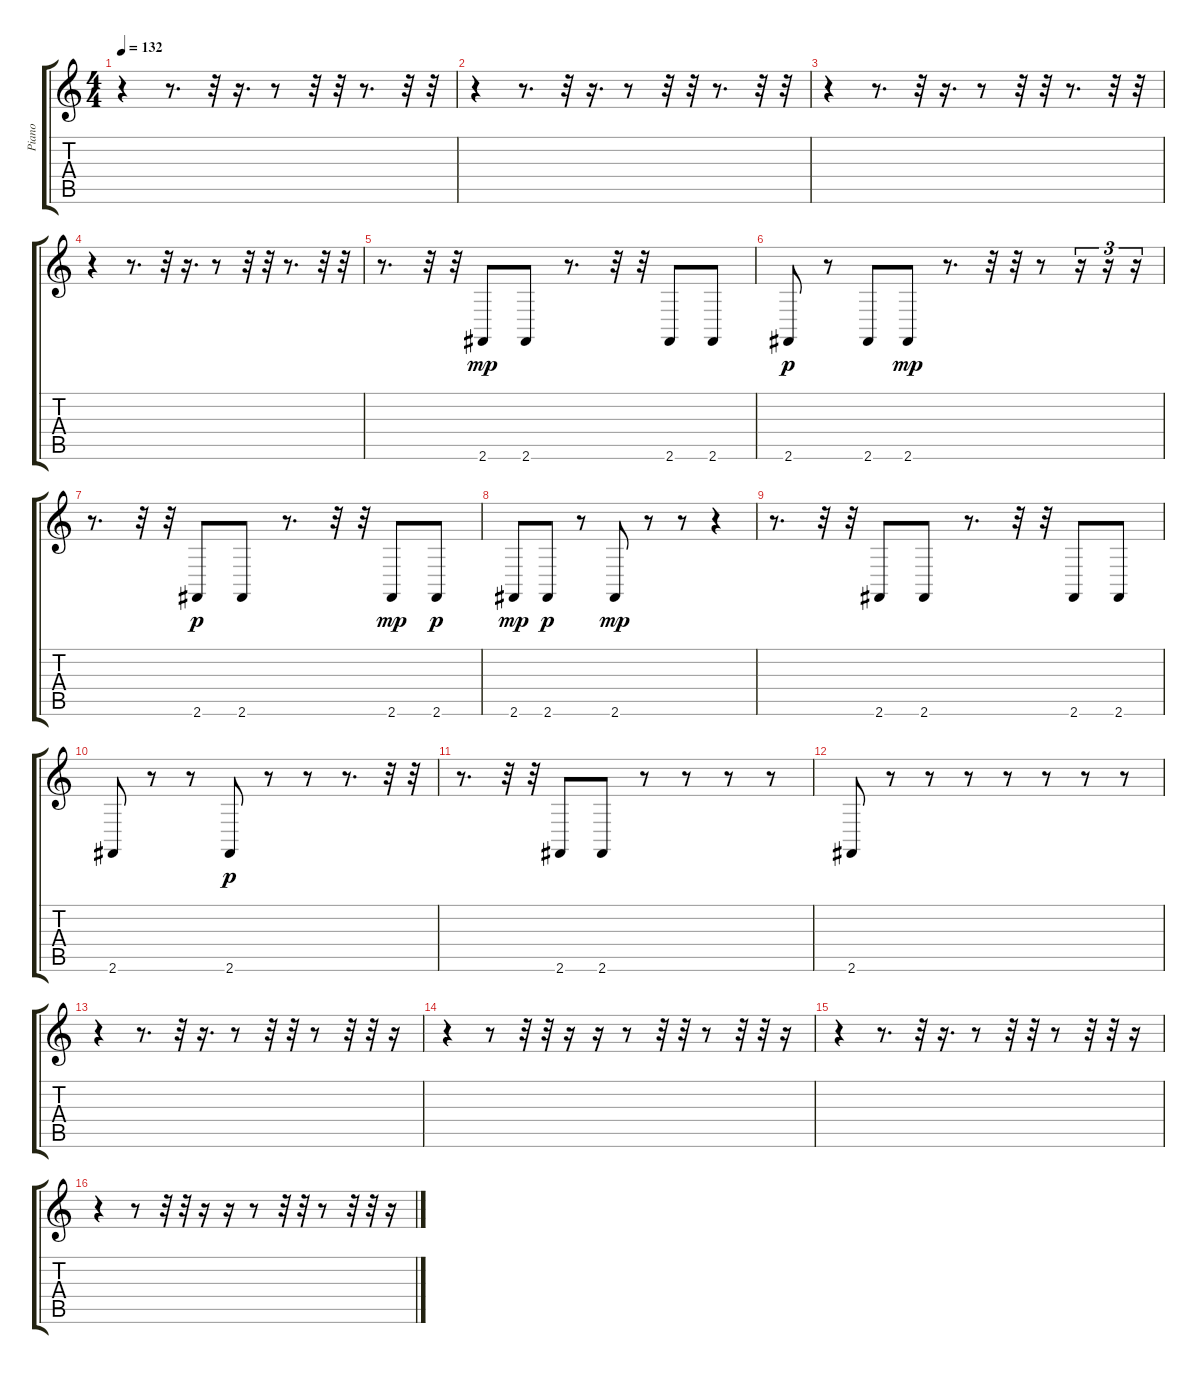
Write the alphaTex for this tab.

\track ("Piano" "Piano") {instrument acousticgrandpiano}
\staff {score tabs}
\tuning (E4 B3 G3 D3 A2 E2) {hide}
\ts (4 4)
\tempo 132
\clef g2
\ks c
r.4{dy p} r.8{d} r.32 r.16{d} r.8 r.32 r.32 r.8{d} r.32 r.32 |
r.4 r.8{d} r.32 r.16{d} r.8 r.32 r.32 r.8{d} r.32 r.32 |
r.4 r.8{d} r.32 r.16{d} r.8 r.32 r.32 r.8{d} r.32 r.32 |
r.4 r.8{d} r.32 r.16{d} r.8 r.32 r.32 r.8{d} r.32 r.32 |
r.8{d} r.32 r.32 2.6.8{dy mp} 2.6.8 r.8{d} r.32 r.32 2.6.8 2.6.8 |
2.6.8{dy p} r.8 2.6.8 2.6.8{dy mp} r.8{d} r.32 r.32 r.8 r.16{tu (3 2)} r.16{tu (3 2)} r.16{tu (3 2)} |
r.8{d} r.32 r.32 2.6.8{dy p} 2.6.8 r.8{d} r.32 r.32 2.6.8{dy mp} 2.6.8{dy p} |
2.6.8{dy mp} 2.6.8{dy p} r.8 2.6.8{dy mp} r.8 r.8 r.4 |
r.8{d} r.32 r.32 2.6.8 2.6.8 r.8{d} r.32 r.32 2.6.8 2.6.8 |
2.6.8 r.8 r.8 2.6.8{dy p} r.8 r.8 r.8{d} r.32 r.32 |
r.8{d} r.32 r.32 2.6.8 2.6.8 r.8 r.8 r.8 r.8 |
2.6.8 r.8 r.8 r.8 r.8 r.8 r.8 r.8 |
r.4 r.8{d} r.32 r.16{d} r.8 r.32 r.32 r.8 r.32 r.32 r.16 |
r.4 r.8 r.32 r.32 r.16 r.16 r.8 r.32 r.32 r.8 r.32 r.32 r.16 |
r.4 r.8{d} r.32 r.16{d} r.8 r.32 r.32 r.8 r.32 r.32 r.16 |
r.4 r.8 r.32 r.32 r.16 r.16 r.8 r.32 r.32 r.8 r.32 r.32 r.16
